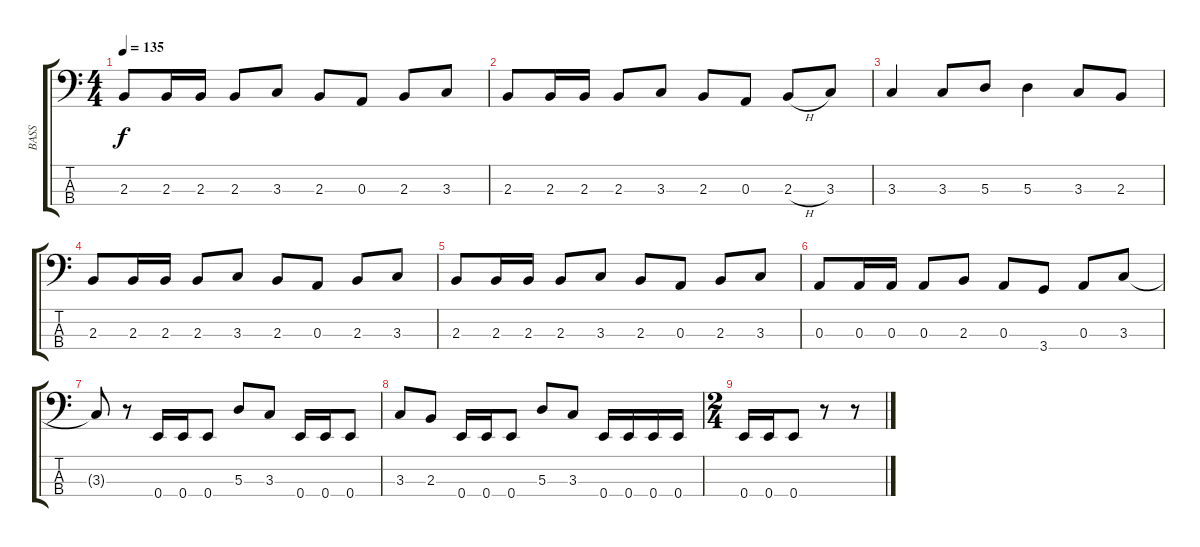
\track ("BASS" "BASS") {instrument synthbass2}
\staff {score tabs}
\tuning (G2 D2 A1 E1) {hide}
\ts (4 4)
\tempo 135
\clef f4
\ks c
2.3.8{dy f} 2.3.16 2.3.16 2.3.8 3.3.8 2.3.8 0.3.8 2.3.8 3.3.8 |
2.3.8 2.3.16 2.3.16 2.3.8 3.3.8 2.3.8 0.3.8 2.3{h}.8 3.3.8 |
3.3.4 3.3.8 5.3.8 5.3.4 3.3.8 2.3.8 |
2.3.8 2.3.16 2.3.16 2.3.8 3.3.8 2.3.8 0.3.8 2.3.8 3.3.8 |
2.3.8 2.3.16 2.3.16 2.3.8 3.3.8 2.3.8 0.3.8 2.3.8 3.3.8 |
0.3.8 0.3.16 0.3.16 0.3.8 2.3.8 0.3.8 3.4.8 0.3.8 3.3.8 |
3.3{t}.8 r.8 0.4.16 0.4.16 0.4.8 5.3.8 3.3.8 0.4.16 0.4.16 0.4.8 |
3.3.8 2.3.8 0.4.16 0.4.16 0.4.8 5.3.8 3.3.8 0.4.16 0.4.16 0.4.16 0.4.16 |
\ts (2 4)
0.4.16 0.4.16 0.4.8 r.8 r.8
